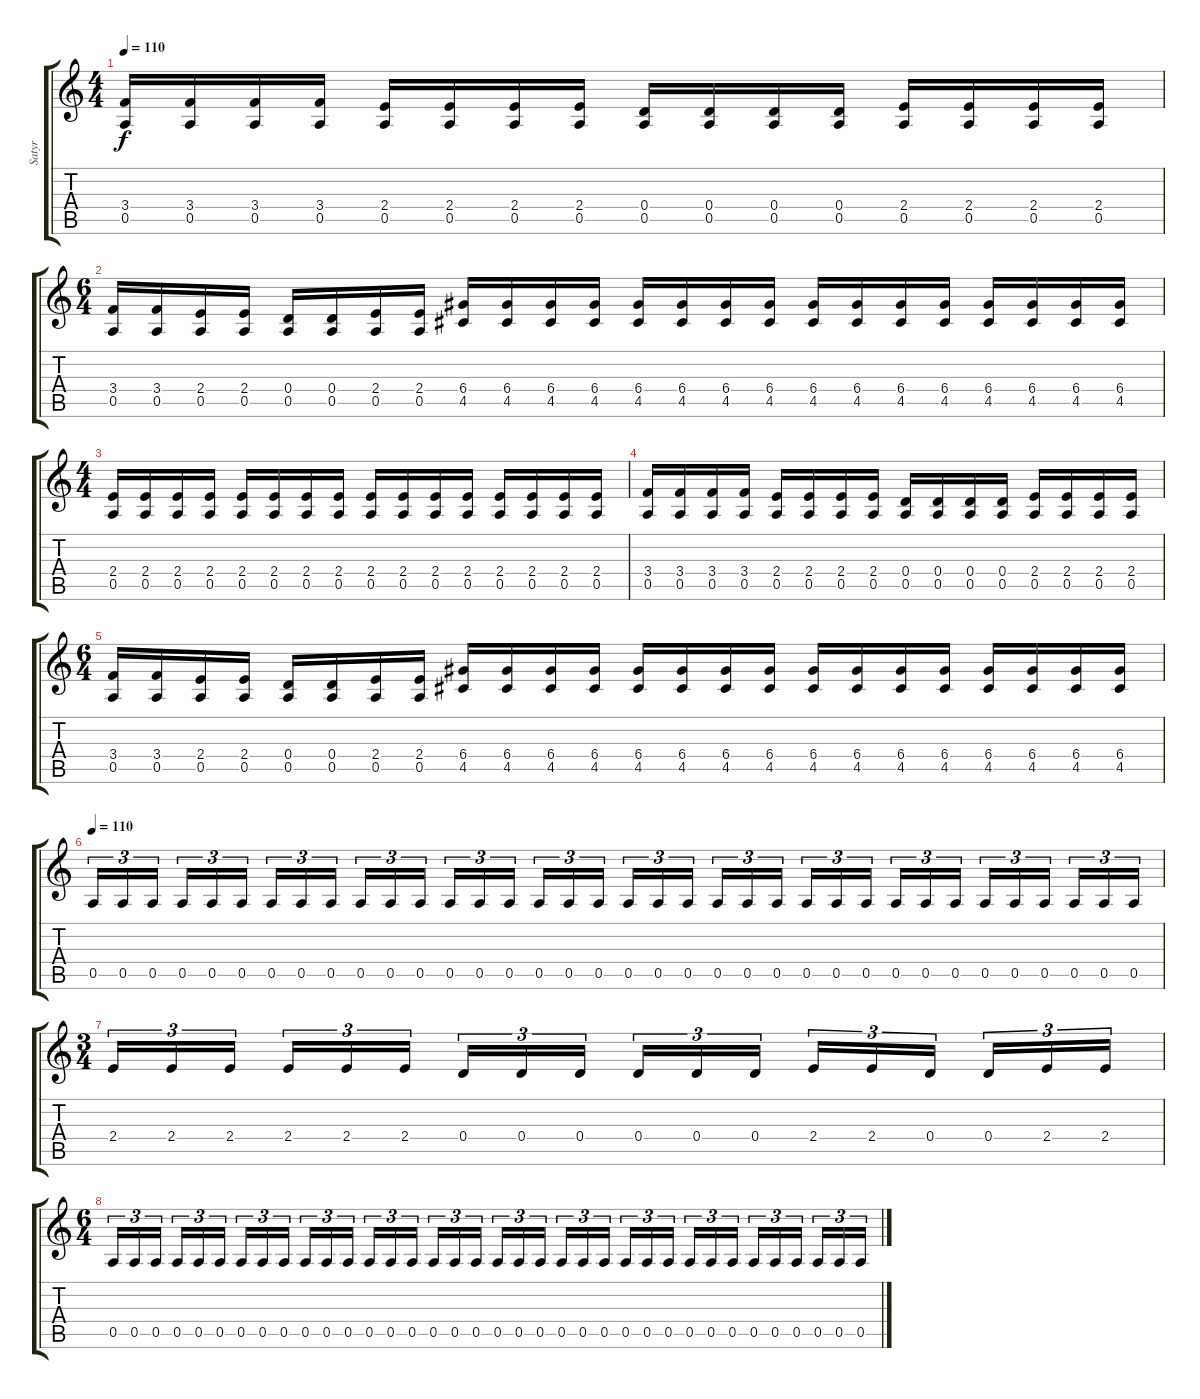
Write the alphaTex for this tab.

\track ("Satyr" "Satyr") {instrument overdrivenguitar}
\staff {score tabs}
\tuning (E4 B3 G3 D3 A2 E2) {hide}
\ts (4 4)
\tempo 110
\clef g2
\ks c
(3.4 0.5).16{dy f} (3.4 0.5).16 (3.4 0.5).16 (3.4 0.5).16 (2.4 0.5).16 (2.4 0.5).16 (2.4 0.5).16 (2.4 0.5).16 (0.4 0.5).16 (0.4 0.5).16 (0.4 0.5).16 (0.4 0.5).16 (2.4 0.5).16 (2.4 0.5).16 (2.4 0.5).16 (2.4 0.5).16 |
\ts (6 4)
(3.4 0.5).16 (3.4 0.5).16 (2.4 0.5).16 (2.4 0.5).16 (0.4 0.5).16 (0.4 0.5).16 (2.4 0.5).16 (2.4 0.5).16 (6.4 4.5).16 (6.4 4.5).16 (6.4 4.5).16 (6.4 4.5).16 (6.4 4.5).16 (6.4 4.5).16 (6.4 4.5).16 (6.4 4.5).16 (6.4 4.5).16 (6.4 4.5).16 (6.4 4.5).16 (6.4 4.5).16 (6.4 4.5).16 (6.4 4.5).16 (6.4 4.5).16 (6.4 4.5).16 |
\ts (4 4)
(2.4 0.5).16 (2.4 0.5).16 (2.4 0.5).16 (2.4 0.5).16 (2.4 0.5).16 (2.4 0.5).16 (2.4 0.5).16 (2.4 0.5).16 (2.4 0.5).16 (2.4 0.5).16 (2.4 0.5).16 (2.4 0.5).16 (2.4 0.5).16 (2.4 0.5).16 (2.4 0.5).16 (2.4 0.5).16 |
(3.4 0.5).16 (3.4 0.5).16 (3.4 0.5).16 (3.4 0.5).16 (2.4 0.5).16 (2.4 0.5).16 (2.4 0.5).16 (2.4 0.5).16 (0.4 0.5).16 (0.4 0.5).16 (0.4 0.5).16 (0.4 0.5).16 (2.4 0.5).16 (2.4 0.5).16 (2.4 0.5).16 (2.4 0.5).16 |
\ts (6 4)
(3.4 0.5).16 (3.4 0.5).16 (2.4 0.5).16 (2.4 0.5).16 (0.4 0.5).16 (0.4 0.5).16 (2.4 0.5).16 (2.4 0.5).16 (6.4 4.5).16 (6.4 4.5).16 (6.4 4.5).16 (6.4 4.5).16 (6.4 4.5).16 (6.4 4.5).16 (6.4 4.5).16 (6.4 4.5).16 (6.4 4.5).16 (6.4 4.5).16 (6.4 4.5).16 (6.4 4.5).16 (6.4 4.5).16 (6.4 4.5).16 (6.4 4.5).16 (6.4 4.5).16 |
\tempo 110
0.5.16{tu (3 2)} 0.5.16{tu (3 2)} 0.5.16{tu (3 2)} 0.5.16{tu (3 2)} 0.5.16{tu (3 2)} 0.5.16{tu (3 2)} 0.5.16{tu (3 2)} 0.5.16{tu (3 2)} 0.5.16{tu (3 2)} 0.5.16{tu (3 2)} 0.5.16{tu (3 2)} 0.5.16{tu (3 2)} 0.5.16{tu (3 2)} 0.5.16{tu (3 2)} 0.5.16{tu (3 2)} 0.5.16{tu (3 2)} 0.5.16{tu (3 2)} 0.5.16{tu (3 2)} 0.5.16{tu (3 2)} 0.5.16{tu (3 2)} 0.5.16{tu (3 2)} 0.5.16{tu (3 2)} 0.5.16{tu (3 2)} 0.5.16{tu (3 2)} 0.5.16{tu (3 2)} 0.5.16{tu (3 2)} 0.5.16{tu (3 2)} 0.5.16{tu (3 2)} 0.5.16{tu (3 2)} 0.5.16{tu (3 2)} 0.5.16{tu (3 2)} 0.5.16{tu (3 2)} 0.5.16{tu (3 2)} 0.5.16{tu (3 2)} 0.5.16{tu (3 2)} 0.5.16{tu (3 2)} |
\ts (3 4)
2.4.16{tu (3 2)} 2.4.16{tu (3 2)} 2.4.16{tu (3 2)} 2.4.16{tu (3 2)} 2.4.16{tu (3 2)} 2.4.16{tu (3 2)} 0.4.16{tu (3 2)} 0.4.16{tu (3 2)} 0.4.16{tu (3 2)} 0.4.16{tu (3 2)} 0.4.16{tu (3 2)} 0.4.16{tu (3 2)} 2.4.16{tu (3 2)} 2.4.16{tu (3 2)} 0.4.16{tu (3 2)} 0.4.16{tu (3 2)} 2.4.16{tu (3 2)} 2.4.16{tu (3 2)} |
\ts (6 4)
0.5.16{tu (3 2)} 0.5.16{tu (3 2)} 0.5.16{tu (3 2)} 0.5.16{tu (3 2)} 0.5.16{tu (3 2)} 0.5.16{tu (3 2)} 0.5.16{tu (3 2)} 0.5.16{tu (3 2)} 0.5.16{tu (3 2)} 0.5.16{tu (3 2)} 0.5.16{tu (3 2)} 0.5.16{tu (3 2)} 0.5.16{tu (3 2)} 0.5.16{tu (3 2)} 0.5.16{tu (3 2)} 0.5.16{tu (3 2)} 0.5.16{tu (3 2)} 0.5.16{tu (3 2)} 0.5.16{tu (3 2)} 0.5.16{tu (3 2)} 0.5.16{tu (3 2)} 0.5.16{tu (3 2)} 0.5.16{tu (3 2)} 0.5.16{tu (3 2)} 0.5.16{tu (3 2)} 0.5.16{tu (3 2)} 0.5.16{tu (3 2)} 0.5.16{tu (3 2)} 0.5.16{tu (3 2)} 0.5.16{tu (3 2)} 0.5.16{tu (3 2)} 0.5.16{tu (3 2)} 0.5.16{tu (3 2)} 0.5.16{tu (3 2)} 0.5.16{tu (3 2)} 0.5.16{tu (3 2)}
